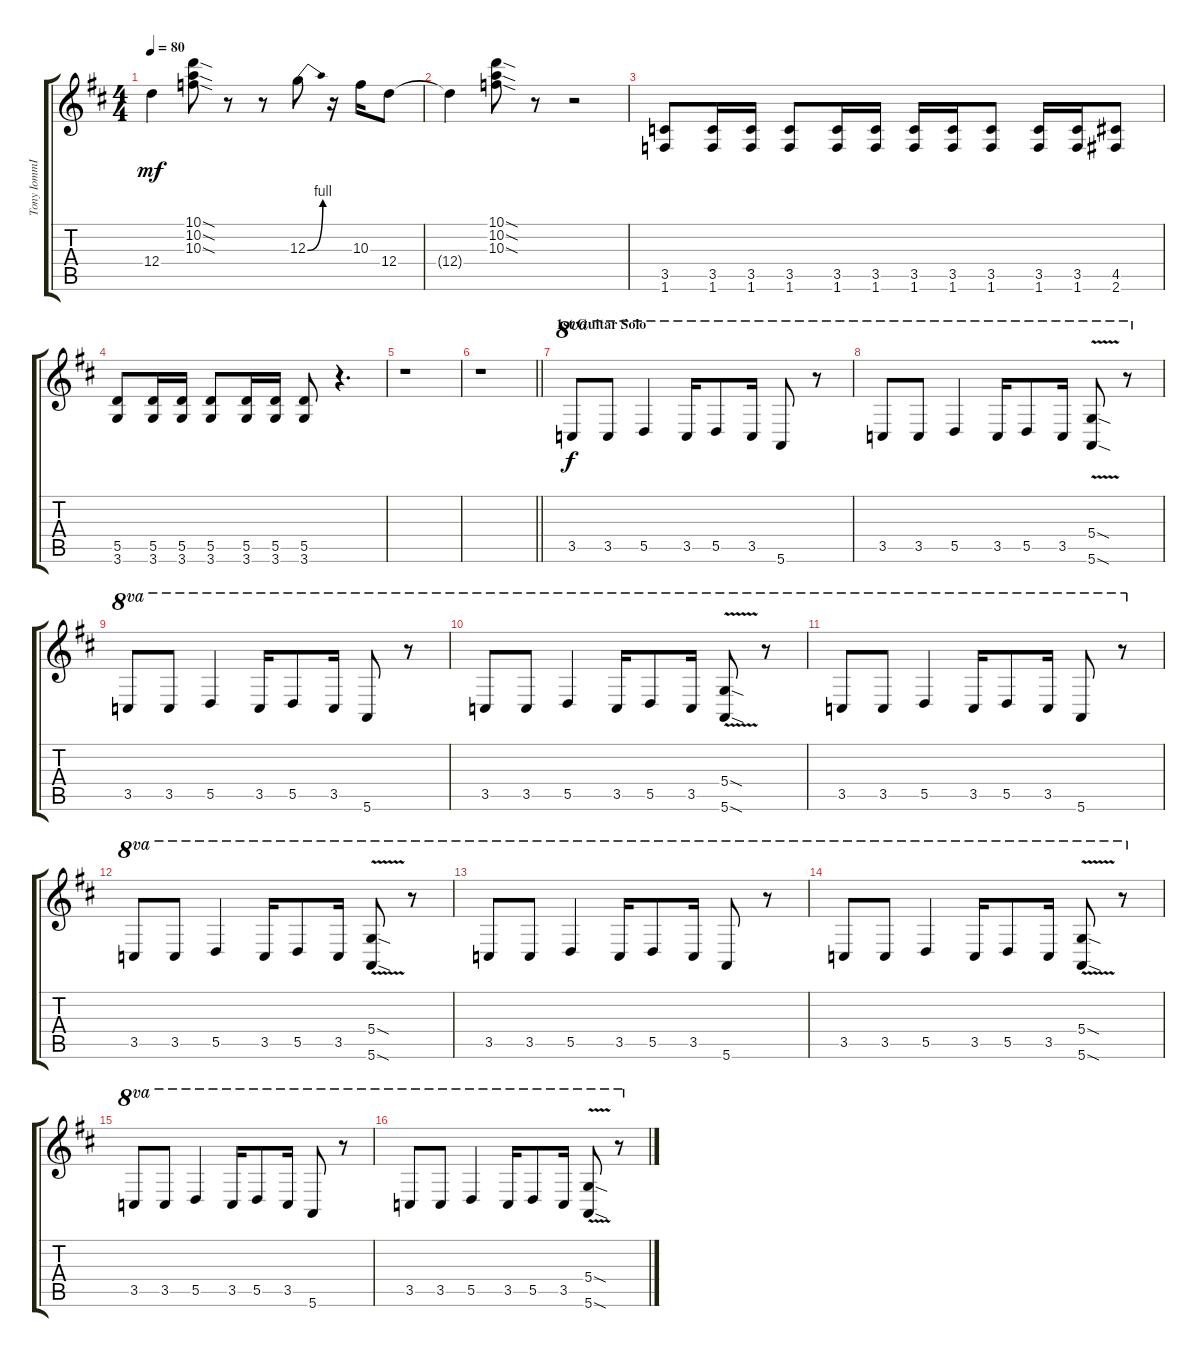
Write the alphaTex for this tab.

\track ("Tony IommI Distortion (Rhythm I)" "Tony IommI") {instrument overdrivenguitar}
\staff {score tabs}
\tuning (E4 B3 G3 D3 A2 E2) {hide}
\ts (4 4)
\tempo 80
\clef g2
\ks d
12.4.4{dy mf} (10.1{sod} 10.2{sod} 10.3{sod}).8 r.8 r.8 12.3{be (bend 0 0 60 4)}.8 r.16 10.3.16 12.4.8 |
12.4{t}.4 (10.1{sod} 10.2{sod} 10.3{sod}).8 r.8 r.2 |
(3.5 1.6).8 (3.5 1.6).16 (3.5 1.6).16 (3.5 1.6).8 (3.5 1.6).16 (3.5 1.6).16 (3.5 1.6).16 (3.5 1.6).16 (3.5 1.6).8 (3.5 1.6).16 (3.5 1.6).16 (4.5 2.6).8 |
(5.5 3.6).8 (5.5 3.6).16 (5.5 3.6).16 (5.5 3.6).8 (5.5 3.6).16 (5.5 3.6).16 (5.5 3.6).8 r.4{d} |
r.1 |
\barLineRight lightlight
r.1 |
\section ("" "1st Guitar Solo")
3.5.8{ot 8va dy f} 3.5.8{ot 8va} 5.5.4{ot 8va} 3.5.16{ot 8va} 5.5.8{ot 8va} 3.5.16{ot 8va} 5.6.8{ot 8va} r.8{ot 8va} |
3.5.8{ot 8va} 3.5.8{ot 8va} 5.5.4{ot 8va} 3.5.16{ot 8va} 5.5.8{ot 8va} 3.5.16{ot 8va} (5.4{v sod} 5.6{sod}).8{ot 8va} r.8{ot 8va} |
3.5.8{ot 8va} 3.5.8{ot 8va} 5.5.4{ot 8va} 3.5.16{ot 8va} 5.5.8{ot 8va} 3.5.16{ot 8va} 5.6.8{ot 8va} r.8{ot 8va} |
3.5.8{ot 8va} 3.5.8{ot 8va} 5.5.4{ot 8va} 3.5.16{ot 8va} 5.5.8{ot 8va} 3.5.16{ot 8va} (5.4{v sod} 5.6{sod}).8{ot 8va} r.8{ot 8va} |
3.5.8{ot 8va} 3.5.8{ot 8va} 5.5.4{ot 8va} 3.5.16{ot 8va} 5.5.8{ot 8va} 3.5.16{ot 8va} 5.6.8{ot 8va} r.8{ot 8va} |
3.5.8{ot 8va} 3.5.8{ot 8va} 5.5.4{ot 8va} 3.5.16{ot 8va} 5.5.8{ot 8va} 3.5.16{ot 8va} (5.4{v sod} 5.6{sod}).8{ot 8va} r.8{ot 8va} |
3.5.8{ot 8va} 3.5.8{ot 8va} 5.5.4{ot 8va} 3.5.16{ot 8va} 5.5.8{ot 8va} 3.5.16{ot 8va} 5.6.8{ot 8va} r.8{ot 8va} |
3.5.8{ot 8va} 3.5.8{ot 8va} 5.5.4{ot 8va} 3.5.16{ot 8va} 5.5.8{ot 8va} 3.5.16{ot 8va} (5.4{v sod} 5.6{sod}).8{ot 8va} r.8{ot 8va} |
3.5.8{ot 8va} 3.5.8{ot 8va} 5.5.4{ot 8va} 3.5.16{ot 8va} 5.5.8{ot 8va} 3.5.16{ot 8va} 5.6.8{ot 8va} r.8{ot 8va} |
3.5.8{ot 8va} 3.5.8{ot 8va} 5.5.4{ot 8va} 3.5.16{ot 8va} 5.5.8{ot 8va} 3.5.16{ot 8va} (5.4{v sod} 5.6{sod}).8{ot 8va} r.8{ot 8va}
